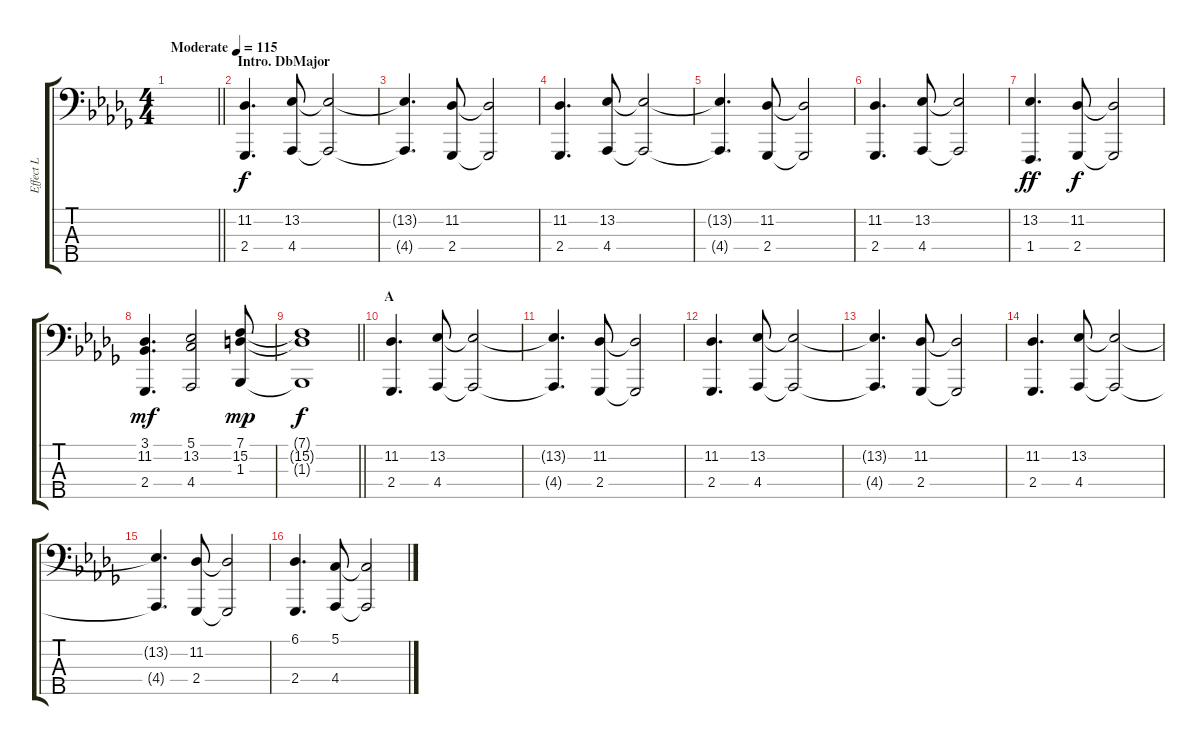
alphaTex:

\track ("Effect L" "Effect L") {instrument stringensemble1}
\staff {score tabs}
\tuning (G2 D2 A1 E1 B0) {hide}
\ts (4 4)
\tempo (115 "Moderate")
\clef f4
\barLineRight lightlight
\ks db
|
\section ("" "Intro. DbMajor")
(11.2 2.4).4{d} (13.2 4.4).8 (13.2{t} 4.4{t}).2 |
(13.2{t} 4.4{t}).4{d} (11.2 2.4).8 (11.2{t} 2.4{t}).2 |
(11.2 2.4).4{d} (13.2 4.4).8 (13.2{t} 4.4{t}).2 |
(13.2{t} 4.4{t}).4{d} (11.2 2.4).8 (11.2{t} 2.4{t}).2 |
(11.2 2.4).4{d} (13.2 4.4).8 (13.2{t} 4.4{t}).2 |
(13.2 1.4).4{d dy ff} (11.2 2.4).8{dy f} (11.2{t} 2.4{t}).2 |
(3.1 11.2 2.4).4{d dy mf} (5.1 13.2 4.4).2 (7.1 15.2 1.3).8{dy mp} |
\barLineRight lightlight
(7.1{t} 15.2{t} 1.3{t}).1{dy f} |
\section ("" "A")
(11.2 2.4).4{d volume 5} (13.2 4.4).8 (13.2{t} 4.4{t}).2 |
(13.2{t} 4.4{t}).4{d} (11.2 2.4).8 (11.2{t} 2.4{t}).2 |
(11.2 2.4).4{d} (13.2 4.4).8 (13.2{t} 4.4{t}).2 |
(13.2{t} 4.4{t}).4{d} (11.2 2.4).8 (11.2{t} 2.4{t}).2 |
(11.2 2.4).4{d} (13.2 4.4).8 (13.2{t} 4.4{t}).2 |
(13.2{t} 4.4{t}).4{d} (11.2 2.4).8 (11.2{t} 2.4{t}).2 |
(6.1 2.4).4{d} (5.1 4.4).8 (5.1{t} 4.4{t}).2
